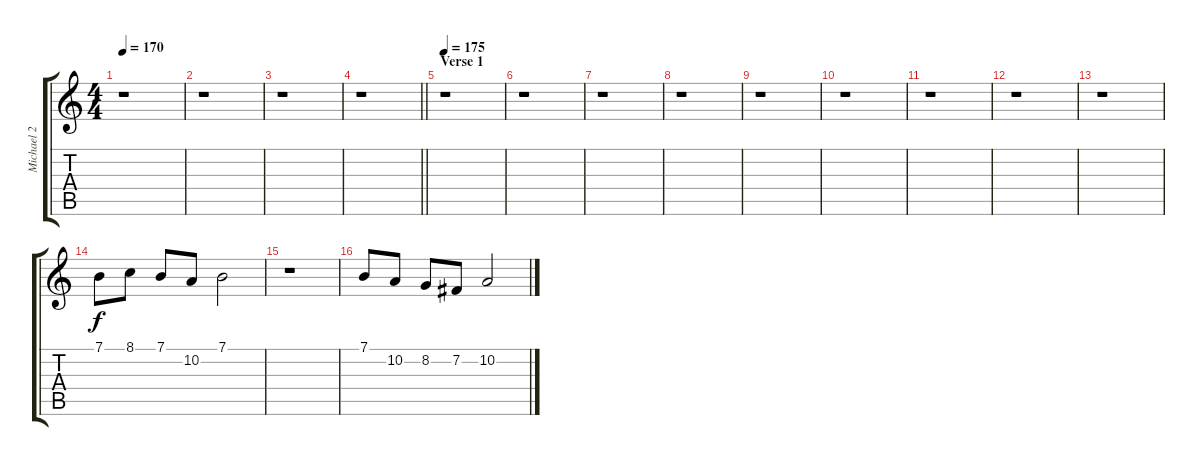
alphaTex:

\track ("Michael 2" "Michael 2") {instrument stringensemble1}
\staff {score tabs}
\tuning (E4 B3 G3 D3 A2 E2) {hide}
\ts (4 4)
\tempo 170
\clef g2
\ks c
r.1{dy f} |
r.1 |
r.1 |
\barLineRight lightlight
r.1 |
\section ("" "Verse 1")
\tempo 175
r.1 |
r.1 |
r.1 |
r.1 |
r.1 |
r.1 |
r.1 |
r.1 |
r.1 |
7.1.8{volume 15} 8.1.8 7.1.8 10.2.8 7.1.2 |
r.1 |
7.1.8 10.2.8 8.2.8 7.2.8 10.2.2
